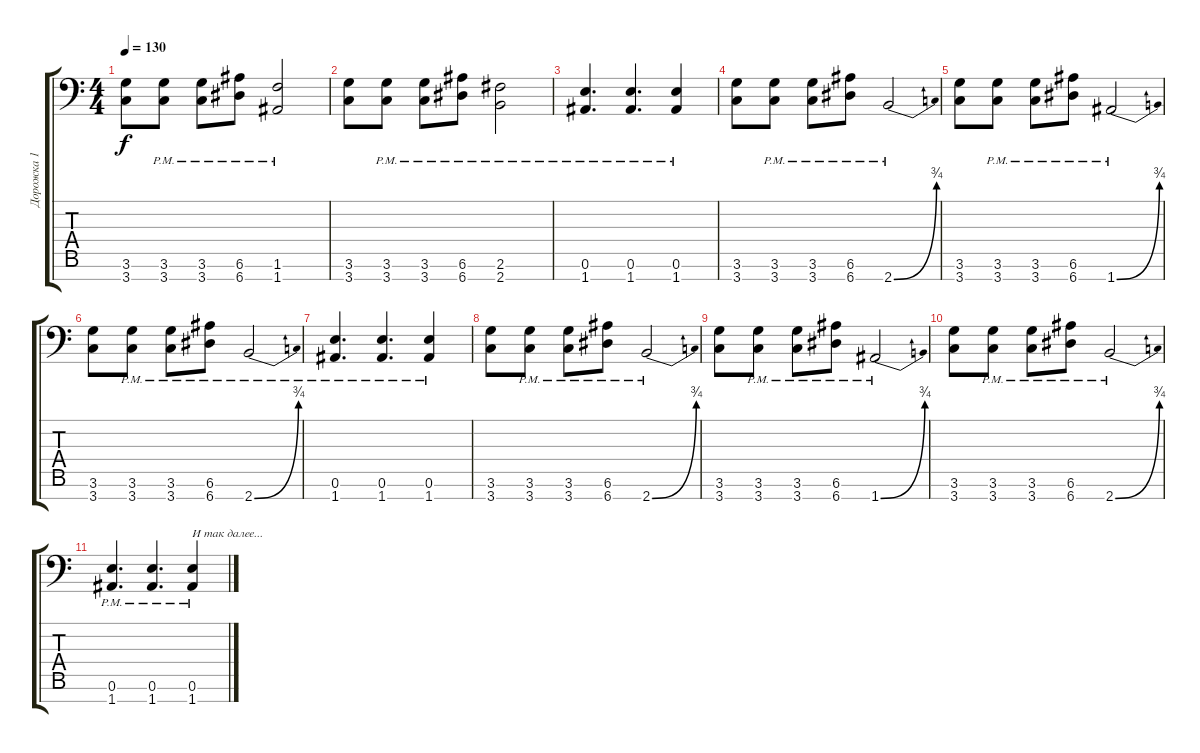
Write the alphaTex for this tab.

\track ("Дорожка 1" "Дорожка 1") {instrument distortionguitar}
\staff {score tabs}
\tuning (E4 B3 G3 D3 A2 E2 A1) {hide}
\ts (4 4)
\tempo 130
\clef f4
\ks c
(3.6 3.7).8{dy f} (3.6{pm} 3.7{pm}).8 (3.6{pm} 3.7{pm}).8 (6.6{pm} 6.7{pm}).8 (1.6{pm} 1.7{pm}).2 |
(3.6 3.7).8 (3.6{pm} 3.7{pm}).8 (3.6{pm} 3.7{pm}).8 (6.6{pm} 6.7{pm}).8 (2.6{pm} 2.7{pm}).2 |
(0.6{pm} 1.7{pm}).4{d} (0.6{pm} 1.7{pm}).4{d} (0.6{pm} 1.7{pm}).4 |
(3.6 3.7).8 (3.6{pm} 3.7{pm}).8 (3.6{pm} 3.7{pm}).8 (6.6{pm} 6.7{pm}).8 2.7{be (bend 0 0 60 3) pm}.2 |
(3.6 3.7).8 (3.6{pm} 3.7{pm}).8 (3.6{pm} 3.7{pm}).8 (6.6{pm} 6.7{pm}).8 1.7{be (bend 0 0 60 3) pm}.2 |
(3.6 3.7).8 (3.6{pm} 3.7{pm}).8 (3.6{pm} 3.7{pm}).8 (6.6{pm} 6.7{pm}).8 2.7{be (bend 0 0 60 3) pm}.2 |
(0.6{pm} 1.7{pm}).4{d} (0.6{pm} 1.7{pm}).4{d} (0.6{pm} 1.7{pm}).4 |
(3.6 3.7).8 (3.6{pm} 3.7{pm}).8 (3.6{pm} 3.7{pm}).8 (6.6{pm} 6.7{pm}).8 2.7{be (bend 0 0 60 3) pm}.2 |
(3.6 3.7).8 (3.6{pm} 3.7{pm}).8 (3.6{pm} 3.7{pm}).8 (6.6{pm} 6.7{pm}).8 1.7{be (bend 0 0 60 3) pm}.2 |
(3.6 3.7).8 (3.6{pm} 3.7{pm}).8 (3.6{pm} 3.7{pm}).8 (6.6{pm} 6.7{pm}).8 2.7{be (bend 0 0 60 3) pm}.2 |
(0.6{pm} 1.7{pm}).4{d} (0.6{pm} 1.7{pm}).4{d} (0.6{pm} 1.7{pm}).4{txt "И так далее..."}
